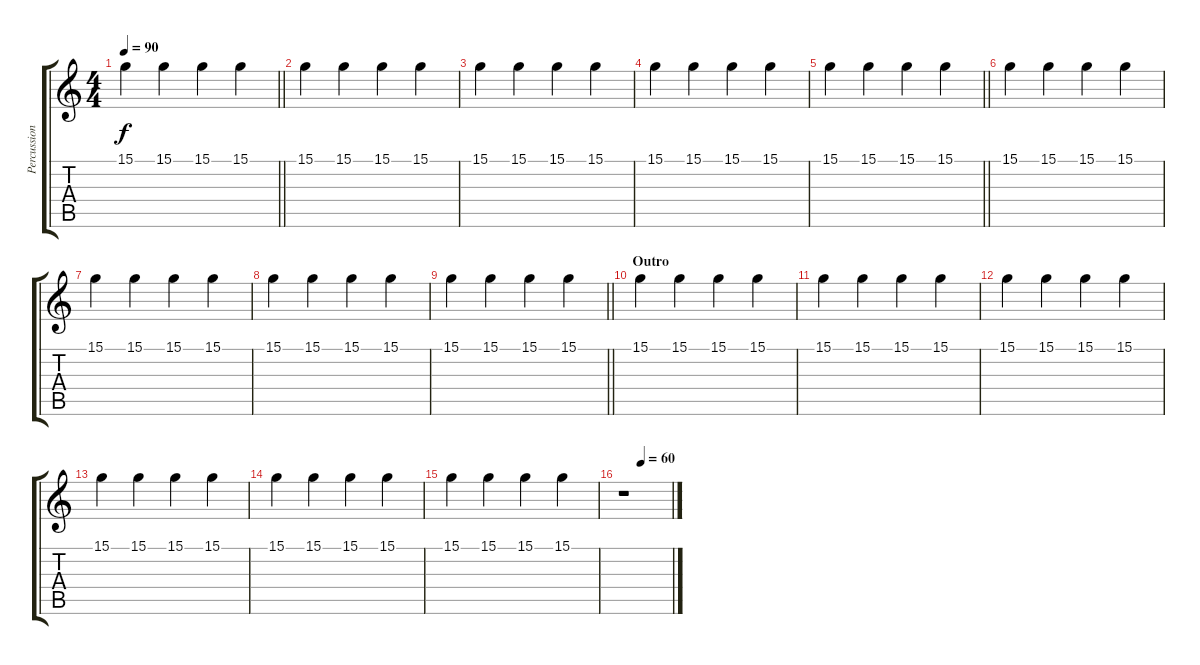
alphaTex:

\track ("Percussion Bell" "Percussion") {instrument celesta}
\staff {score tabs}
\tuning (E4 B3 G3 D3 A2 E2) {hide}
\ts (4 4)
\tempo 90
\clef g2
\barLineRight lightlight
\ks c
15.1.4{dy f} 15.1.4 15.1.4 15.1.4 |
15.1.4 15.1.4 15.1.4 15.1.4 |
15.1.4 15.1.4 15.1.4 15.1.4 |
15.1.4 15.1.4 15.1.4 15.1.4 |
\barLineRight lightlight
15.1.4 15.1.4 15.1.4 15.1.4 |
15.1.4 15.1.4 15.1.4 15.1.4 |
15.1.4 15.1.4 15.1.4 15.1.4 |
15.1.4 15.1.4 15.1.4 15.1.4 |
\barLineRight lightlight
15.1.4 15.1.4 15.1.4 15.1.4 |
\section ("" "Outro")
15.1.4 15.1.4 15.1.4 15.1.4 |
15.1.4 15.1.4 15.1.4 15.1.4 |
15.1.4 15.1.4 15.1.4 15.1.4 |
15.1.4 15.1.4 15.1.4 15.1.4 |
15.1.4 15.1.4 15.1.4 15.1.4 |
15.1.4 15.1.4 15.1.4 15.1.4 |
\tempo (60 0.375)
r.1
